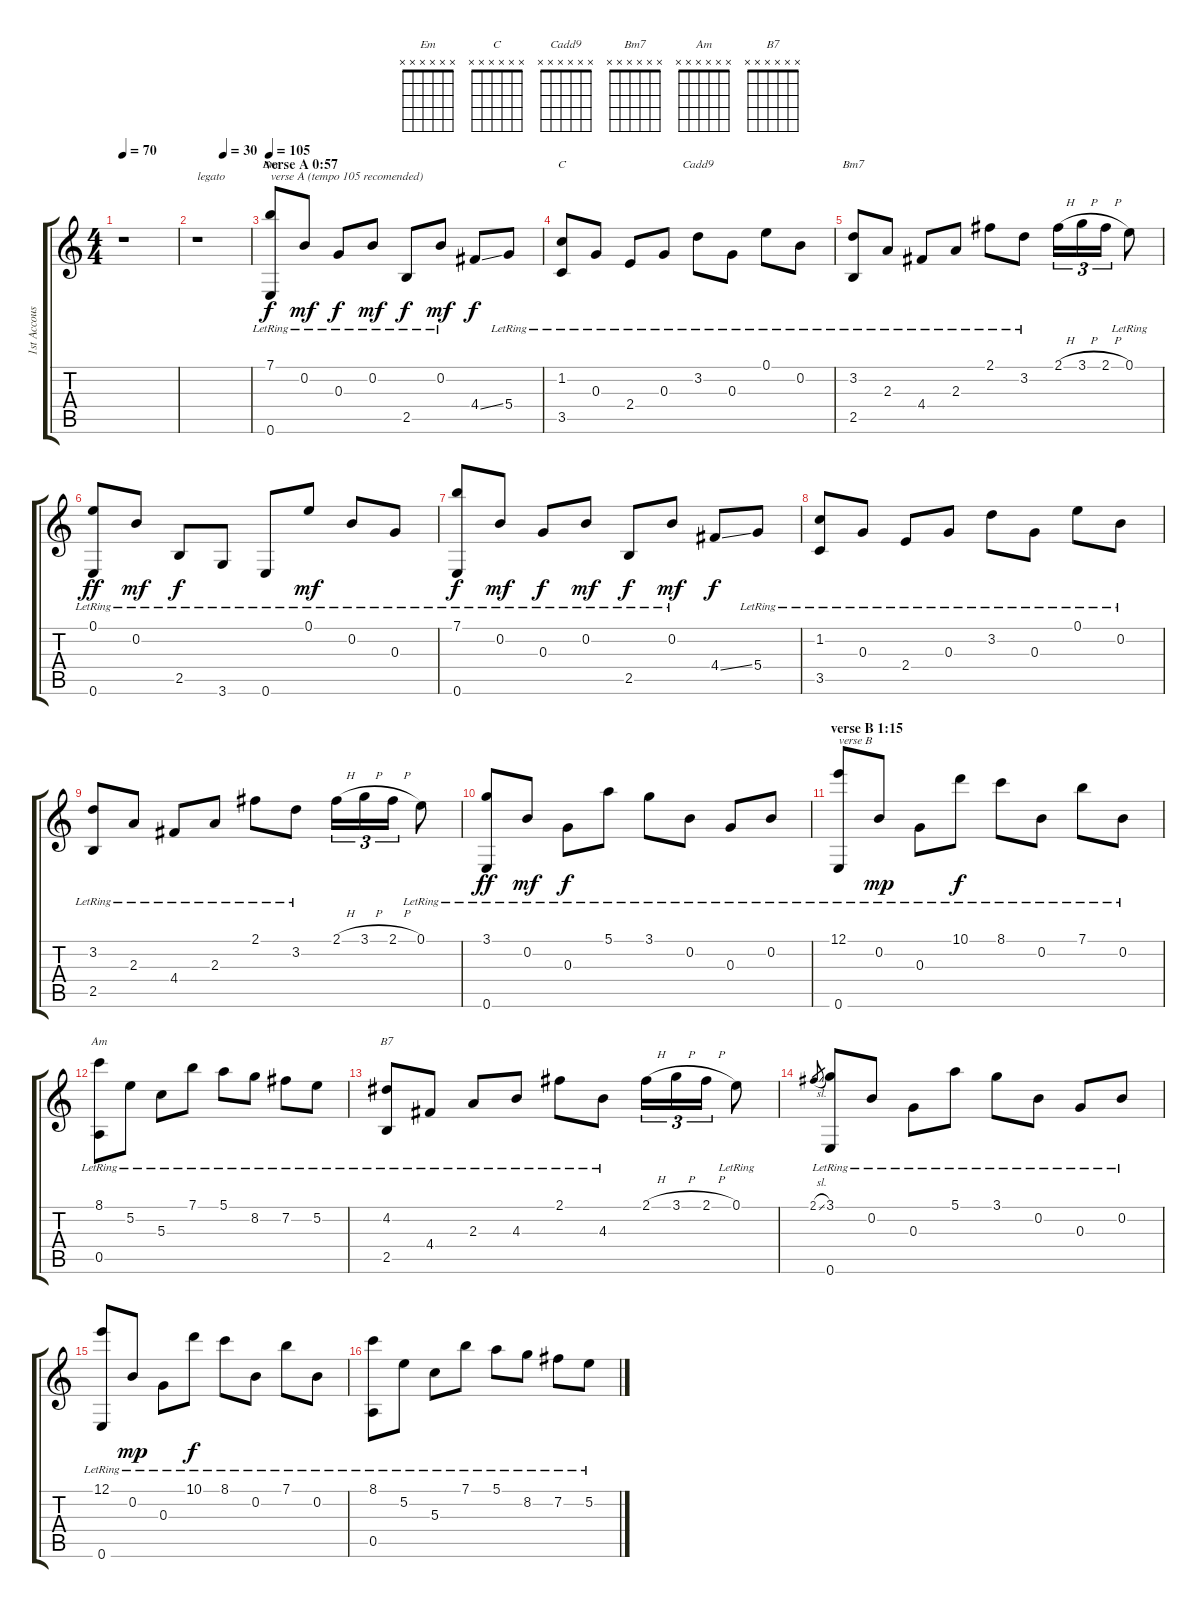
\track ("1st Accoustic Guitar" "1st Accous") {instrument acousticguitarsteel}
\staff {score tabs}
\tuning (E4 B3 G3 D3 A2 E2) {hide}
\chord ("Em" x x x x x x) {firstfret 0}
\chord ("C" x x x x x x) {firstfret 0}
\chord ("Cadd9" x x x x x x) {firstfret 0}
\chord ("Bm7" x x x x x x) {firstfret 0}
\chord ("Am" x x x x x x) {firstfret 0}
\chord ("B7" x x x x x x) {firstfret 0}
\ts (4 4)
\tempo 70
\clef g2
\ks c
r.1{dy f} |
\tempo (30 0.5)
r.1{txt "legato"} |
\section ("" "verse A 0:57")
\tempo 105
(7.1{lr} 0.6{lr}).8{ch "Em" txt "verse A (tempo 105 recomended)"} 0.2{lr}.8{dy mf} 0.3{lr}.8{dy f} 0.2{lr}.8{dy mf} 2.5{lr}.8{dy f} 0.2{lr}.8{dy mf} 4.4{ss}.8{dy f} 5.4{lr}.8 |
(1.2{lr} 3.5{lr}).8{ch "C"} 0.3{lr}.8 2.4{lr}.8 0.3{lr}.8 3.2{lr}.8{ch "Cadd9"} 0.3{lr}.8 0.1{lr}.8 0.2{lr}.8 |
(3.2{lr} 2.5{lr}).8{ch "Bm7"} 2.3{lr}.8 4.4{lr}.8 2.3{lr}.8 2.1{lr}.8 3.2{lr}.8 2.1{h}.16{tu (3 2)} 3.1{h}.16{tu (3 2)} 2.1{h}.16{tu (3 2)} 0.1{lr}.8 |
(0.1{lr} 0.6{lr}).8{dy ff} 0.2{lr}.8{dy mf} 2.5{lr}.8{dy f} 3.6{lr}.8 0.6{lr}.8 0.1{lr}.8{dy mf} 0.2{lr}.8 0.3{lr}.8 |
(7.1{lr} 0.6{lr}).8{dy f} 0.2{lr}.8{dy mf} 0.3{lr}.8{dy f} 0.2{lr}.8{dy mf} 2.5{lr}.8{dy f} 0.2{lr}.8{dy mf} 4.4{ss}.8{dy f} 5.4{lr}.8 |
(1.2{lr} 3.5{lr}).8 0.3{lr}.8 2.4{lr}.8 0.3{lr}.8 3.2{lr}.8 0.3{lr}.8 0.1{lr}.8 0.2{lr}.8 |
(3.2{lr} 2.5{lr}).8 2.3{lr}.8 4.4{lr}.8 2.3{lr}.8 2.1{lr}.8 3.2{lr}.8 2.1{h}.16{tu (3 2)} 3.1{h}.16{tu (3 2)} 2.1{h}.16{tu (3 2)} 0.1{lr}.8 |
(3.1{lr} 0.6{lr}).8{dy ff} 0.2{lr}.8{dy mf} 0.3{lr}.8{dy f} 5.1{lr}.8 3.1{lr}.8 0.2{lr}.8 0.3{lr}.8 0.2{lr}.8 |
\section ("" "verse B 1:15")
(12.1{lr} 0.6{lr}).8{txt "verse B"} 0.2{lr}.8{dy mp} 0.3{lr}.8 10.1{lr}.8{dy f} 8.1{lr}.8 0.2{lr}.8 7.1{lr}.8 0.2{lr}.8 |
(8.1{lr} 0.5{lr}).8{ch "Am"} 5.2{lr}.8 5.3{lr}.8 7.1{lr}.8 5.1{lr}.8 8.2{lr}.8 7.2{lr}.8 5.2{lr}.8 |
(4.2{lr} 2.5{lr}).8{ch "B7"} 4.4{lr}.8 2.3{lr}.8 4.3{lr}.8 2.1{lr}.8 4.3{lr}.8 2.1{h}.16{tu (3 2)} 3.1{h}.16{tu (3 2)} 2.1{h}.16{tu (3 2)} 0.1{lr}.8 |
2.1{sl}.8{gr} (3.1{lr} 0.6{lr}).8 0.2{lr}.8 0.3{lr}.8 5.1{lr}.8 3.1{lr}.8 0.2{lr}.8 0.3{lr}.8 0.2{lr}.8 |
(12.1{lr} 0.6{lr}).8 0.2{lr}.8{dy mp} 0.3{lr}.8 10.1{lr}.8{dy f} 8.1{lr}.8 0.2{lr}.8 7.1{lr}.8 0.2{lr}.8 |
(8.1{lr} 0.5{lr}).8 5.2{lr}.8 5.3{lr}.8 7.1{lr}.8 5.1{lr}.8 8.2{lr}.8 7.2{lr}.8 5.2{lr}.8
